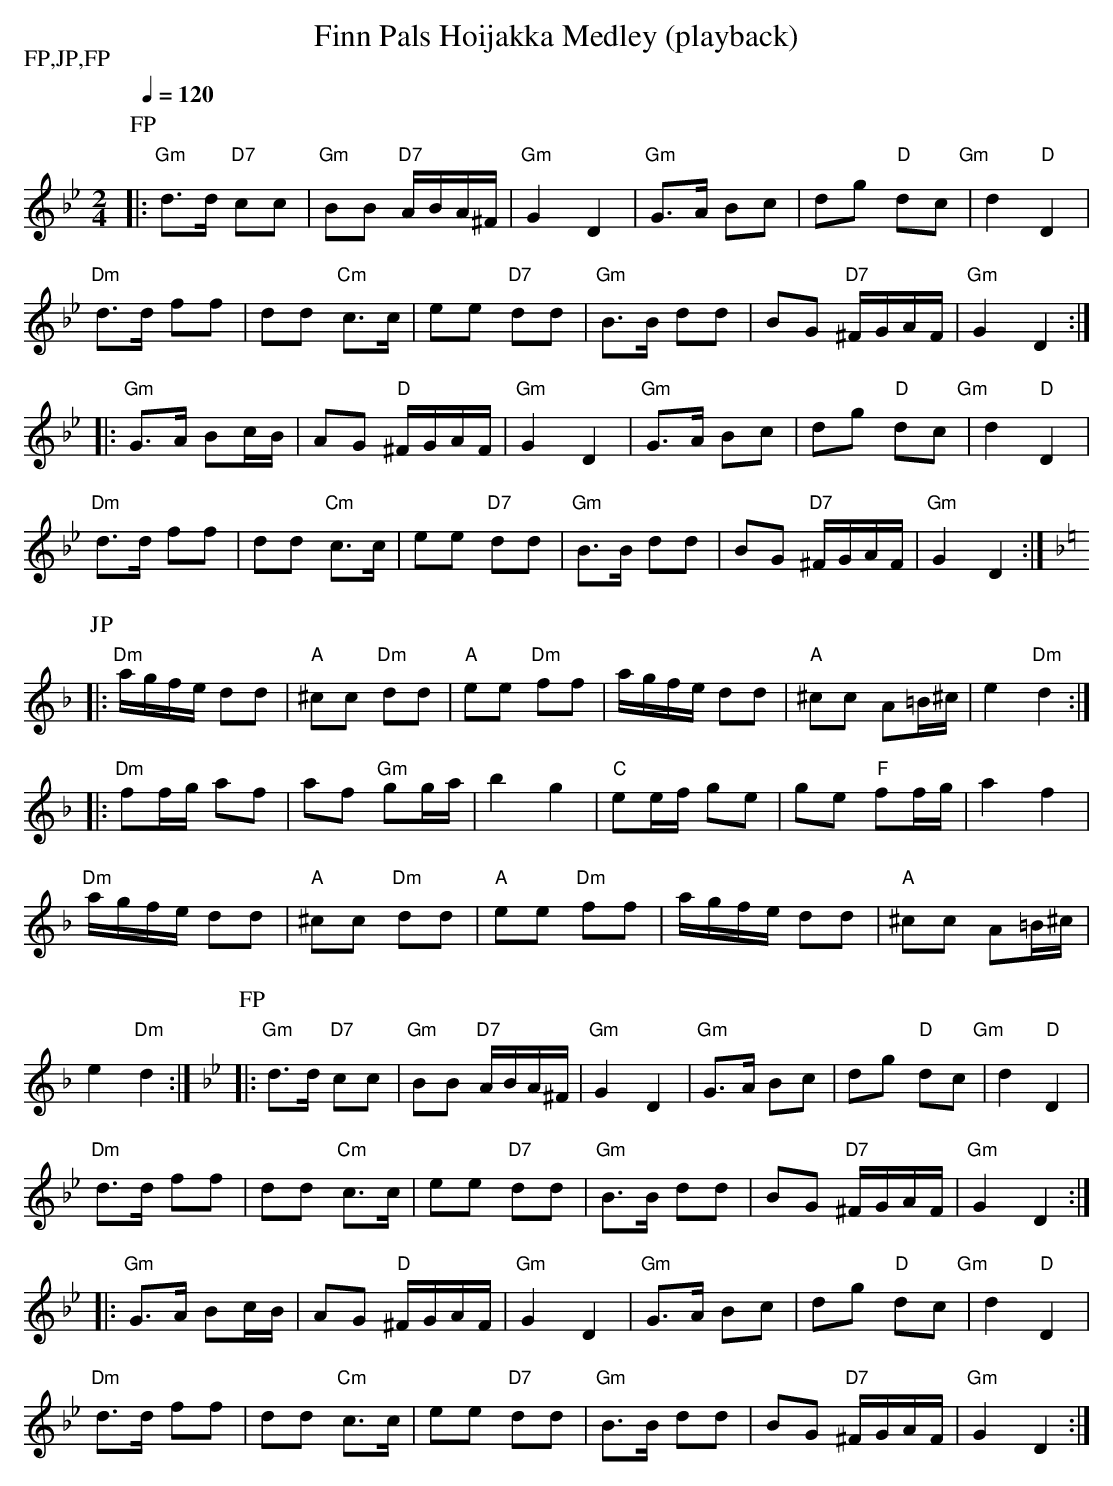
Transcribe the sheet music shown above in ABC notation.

X:1
T:Finn Pals Hoijakka Medley (playback)
M:2/4
L:1/8
Q:1/4=120
P:FP,JP,FP
K:Gm
P:FP
|: "Gm" d>d "D7" cc | "Gm" BB "D7" A/2B/2A/2^F/2 | "Gm" G2 D2 |
"Gm" G>A Bc | dg "D" dc "Gm" | d2 "D" D2 | !
"Dm" d>d ff | dd "Cm" c>c | ee "D7" dd |
"Gm" B>B dd | BG "D7" ^F/2G/2A/2F/2 | "Gm" G2 D2 :| !
|: "Gm" G>A Bc/2B/2 | AG "D" ^F/2G/2A/2F/2 | "Gm" G2 D2 |
"Gm" G>A Bc | dg "D" dc "Gm" | d2 "D" D2 | !
"Dm" d>d ff | dd "Cm" c>c | ee "D7" dd |
"Gm" B>B dd | BG "D7" ^F/2G/2A/2F/2 | "Gm" G2 D2 :| !
K:Dm
P:JP
|: "Dm" a/2g/2f/2e/2 dd | "A" ^cc "Dm" dd | "A" ee "Dm" ff |
a/2g/2f/2e/2 dd | "A" ^cc A=B/2^c/2 | e2 "Dm" d2 :| !
|: "Dm" ff/2g/2 af | af "Gm" gg/2a/2 | b2 g2 |
"C" ee/2f/2 ge | ge "F" ff/2g/2 | a2 f2 | !
"Dm" a/2g/2f/2e/2 dd | "A" ^cc "Dm" dd | "A" ee "Dm" ff |
a/2g/2f/2e/2 dd | "A" ^cc A=B/2^c/2 | e2 "Dm" d2 :|
K:Gm
P:FP
|: "Gm" d>d "D7" cc | "Gm" BB "D7" A/2B/2A/2^F/2 | "Gm" G2 D2 |
"Gm" G>A Bc | dg "D" dc "Gm" | d2 "D" D2 | !
"Dm" d>d ff | dd "Cm" c>c | ee "D7" dd |
"Gm" B>B dd | BG "D7" ^F/2G/2A/2F/2 | "Gm" G2 D2 :| !
|: "Gm" G>A Bc/2B/2 | AG "D" ^F/2G/2A/2F/2 | "Gm" G2 D2 |
"Gm" G>A Bc | dg "D" dc "Gm" | d2 "D" D2 | !
"Dm" d>d ff | dd "Cm" c>c | ee "D7" dd |
"Gm" B>B dd | BG "D7" ^F/2G/2A/2F/2 | "Gm" G2 D2 :| !
